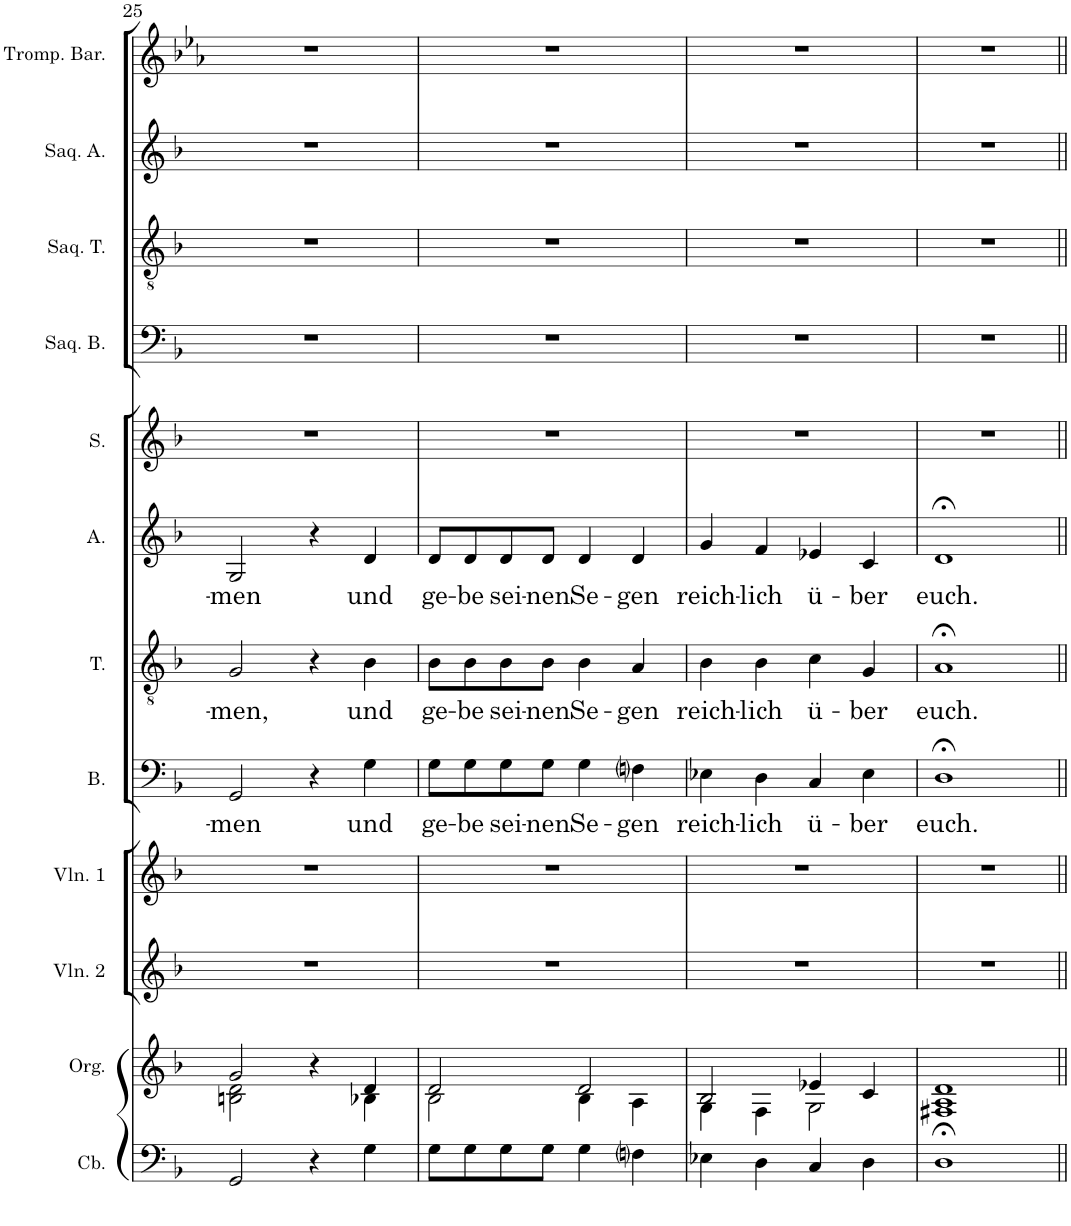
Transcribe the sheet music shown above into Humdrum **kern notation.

**kern	**kern	**kern	**kern	**kern	**text	**kern	**text	**kern	**text	**kern	**kern	**kern	**kern	**kern
*part12	*part11	*part10	*part9	*part8	*part8	*part7	*part7	*part6	*part6	*part5	*part4	*part3	*part2	*part1
*staff12	*staff11	*staff10	*staff9	*staff8	*staff8	*staff7	*staff7	*staff6	*staff6	*staff5	*staff4	*staff3	*staff2	*staff1
*I"Contrebasse	*I"Orgue	*I"Violon 2	*I"Violon 1	*I"Basse	*	*I"Ténor	*	*I"Alto	*	*I"Soprano	*I"Saqueboute Basse	*I"Saqueboute Ténor	*I"Saqueboute Alto	*I"Trompette Baroque en ré
*I'Cb.	*I'Org.	*I'Vln. 2	*I'Vln. 1	*I'B.	*	*I'T.	*	*I'A.	*	*I'S.	*I'Saq. B.	*I'Saq. T.	*I'Saq. A.	*I'Tromp. Bar.
!!LO:PB:g=z
*clefF4	*clefG2	*clefG2	*clefG2	*clefF4	*	*clefGv2	*	*clefG2	*	*clefG2	*clefF4	*clefGv2	*clefG2	*clefG2
*Trd7c12	*	*	*	*	*	*	*	*	*	*	*	*	*	*Trd-1c-2
*k[b-]	*k[b-]	*k[b-]	*k[b-]	*k[b-]	*	*k[b-]	*	*k[b-]	*	*k[b-]	*k[b-]	*k[b-]	*k[b-]	*k[b-e-a-]
*M2/2	*M2/2	*M2/2	*M2/2	*M2/2	*	*M2/2	*	*M2/2	*	*M2/2	*M2/2	*M2/2	*M2/2	*M2/2
*met(c|)	*met(c|)	*met(c|)	*met(c|)	*met(c|)	*	*met(c|)	*	*met(c|)	*	*met(c|)	*met(c|)	*met(c|)	*met(c|)	*met(c|)
=25	=25	=25	=25	=25	=25	=25	=25	=25	=25	=25	=25	=25	=25	=25
*	*^	*	*	*	*	*	*	*	*	*	*	*	*	*
!	!	!	!	!	!	!LO:LY:b	!	!LO:LY:b	!	!LO:LY:b	!	!	!	!	!
2GG/	2g/	2Bn\ 2d\	1r	1r	2GG/	-men	2G/	-men,	2G/	-men	1r	1r	1r	1r	1r
4r	4r	4ryy	.	.	4r	.	4r	.	4r	.	.	.	.	.	.
!	!	!	!	!	!	!LO:LY:b	!	!LO:LY:b	!	!LO:LY:b	!	!	!	!	!
4G\	4d/	4B-X\	.	.	4G\	und	4B-\	und	4d/	und	.	.	.	.	.
=26	=26	=26	=26	=26	=26	=26	=26	=26	=26	=26	=26	=26	=26	=26	=26
!	!	!	!	!	!	!LO:LY:b	!	!LO:LY:b	!	!LO:LY:b	!	!	!	!	!
8G\L	2d/	2B-\	1r	1r	8G\L	ge-	8B-\L	ge-	8d/L	ge-	1r	1r	1r	1r	1r
!	!	!	!	!	!	!LO:LY:b	!	!LO:LY:b	!	!LO:LY:b	!	!	!	!	!
8G\	.	.	.	.	8G\	-be	8B-\	-be	8d/	-be	.	.	.	.	.
!	!	!	!	!	!	!LO:LY:b	!	!LO:LY:b	!	!LO:LY:b	!	!	!	!	!
8G\	.	.	.	.	8G\	sei-	8B-\	sei-	8d/	sei-	.	.	.	.	.
!	!	!	!	!	!	!LO:LY:b	!	!LO:LY:b	!	!LO:LY:b	!	!	!	!	!
8G\J	.	.	.	.	8G\J	-nen	8B-\J	-nen	8d/J	-nen	.	.	.	.	.
!	!	!	!	!	!	!LO:LY:b	!	!LO:LY:b	!	!LO:LY:b	!	!	!	!	!
4G\	2d/	4B-\	.	.	4G\	Se-	4B-\	Se-	4d/	Se-	.	.	.	.	.
!	!	!	!	!	!	!LO:LY:b	!	!LO:LY:b	!	!LO:LY:b	!	!	!	!	!
4Fni\	.	4A\	.	.	4Fni\	-gen	4A/	-gen	4d/	-gen	.	.	.	.	.
=27	=27	=27	=27	=27	=27	=27	=27	=27	=27	=27	=27	=27	=27	=27	=27
!	!	!	!	!	!	!LO:LY:b	!	!LO:LY:b	!	!LO:LY:b	!	!	!	!	!
4E-X\	2B-/	4G\	1r	1r	4E-X\	reich-	4B-\	reich-	4g/	reich-	1r	1r	1r	1r	1r
!	!	!	!	!	!	!LO:LY:b	!	!LO:LY:b	!	!LO:LY:b	!	!	!	!	!
4D\	.	4F\	.	.	4D\	-lich	4B-\	-lich	4f/	-lich	.	.	.	.	.
!	!	!	!	!	!	!LO:LY:b	!	!LO:LY:b	!	!LO:LY:b	!	!	!	!	!
4C/	4e-X/	2G\	.	.	4C/	ü-	4c\	ü-	4e-X/	ü-	.	.	.	.	.
!	!	!	!	!	!	!LO:LY:b	!	!LO:LY:b	!	!LO:LY:b	!	!	!	!	!
4D\	4c/	.	.	.	4E-\	-ber	4G/	-ber	4c/	-ber	.	.	.	.	.
=28	=28	=28	=28	=28	=28	=28	=28	=28	=28	=28	=28	=28	=28	=28	=28
!	!	!	!	!	!	!LO:LY:b	!	!LO:LY:b	!	!LO:LY:b	!	!	!	!	!
1D;<	1d	1F#X 1A	1r	1r	1D;<	euch.	1A;<	euch.	1d;<	euch.	1r	1r	1r	1r	1r
*	*v	*v	*	*	*	*	*	*	*	*	*	*	*	*	*
=||	=||	=||	=||	=||	=||	=||	=||	=||	=||	=||	=||	=||	=||	=||
*-	*-	*-	*-	*-	*-	*-	*-	*-	*-	*-	*-	*-	*-	*-
